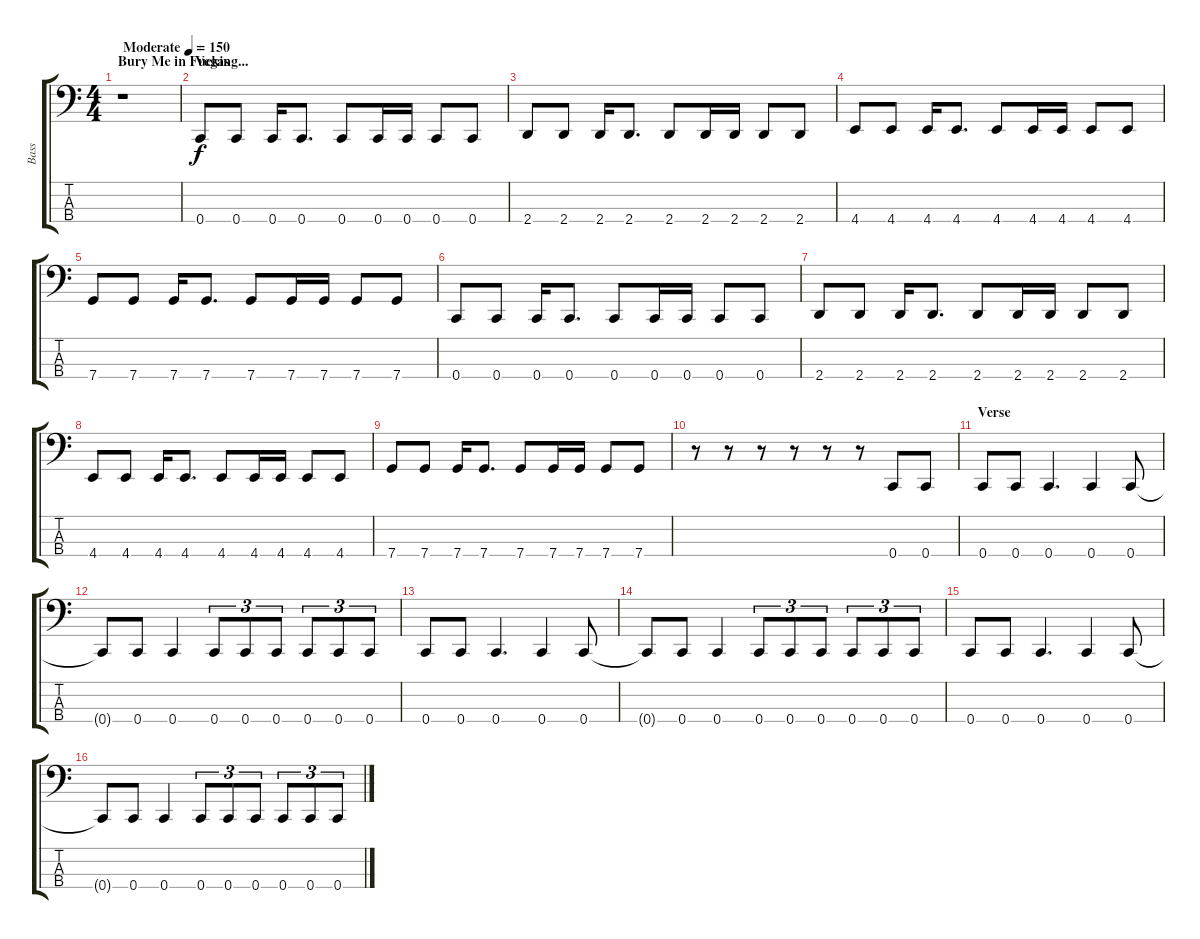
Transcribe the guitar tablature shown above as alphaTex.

\track ("Bass" "Bass") {instrument electricbassfinger}
\staff {score tabs}
\tuning (F2 C2 G1 C1) {hide}
\ts (4 4)
\section ("" "Bury Me in Fucking...")
\tempo (150 "Moderate")
\clef f4
\ks c
r.1{dy f instrument electricbassfinger} |
\section ("" "Vegas")
0.4.8 0.4.8 0.4.16 0.4.8{d} 0.4.8 0.4.16 0.4.16 0.4.8 0.4.8 |
2.4.8 2.4.8 2.4.16 2.4.8{d} 2.4.8 2.4.16 2.4.16 2.4.8 2.4.8 |
4.4.8 4.4.8 4.4.16 4.4.8{d} 4.4.8 4.4.16 4.4.16 4.4.8 4.4.8 |
7.4.8 7.4.8 7.4.16 7.4.8{d} 7.4.8 7.4.16 7.4.16 7.4.8 7.4.8 |
0.4.8 0.4.8 0.4.16 0.4.8{d} 0.4.8 0.4.16 0.4.16 0.4.8 0.4.8 |
2.4.8 2.4.8 2.4.16 2.4.8{d} 2.4.8 2.4.16 2.4.16 2.4.8 2.4.8 |
4.4.8 4.4.8 4.4.16 4.4.8{d} 4.4.8 4.4.16 4.4.16 4.4.8 4.4.8 |
7.4.8 7.4.8 7.4.16 7.4.8{d} 7.4.8 7.4.16 7.4.16 7.4.8 7.4.8 |
r.8 r.8 r.8 r.8 r.8 r.8 0.4.8 0.4.8 |
\section ("" "Verse")
0.4.8 0.4.8 0.4.4{d} 0.4.4 0.4.8 |
0.4{t}.8 0.4.8 0.4.4 0.4.8{tu (3 2)} 0.4.8{tu (3 2)} 0.4.8{tu (3 2)} 0.4.8{tu (3 2)} 0.4.8{tu (3 2)} 0.4.8{tu (3 2)} |
0.4.8 0.4.8 0.4.4{d} 0.4.4 0.4.8 |
0.4{t}.8 0.4.8 0.4.4 0.4.8{tu (3 2)} 0.4.8{tu (3 2)} 0.4.8{tu (3 2)} 0.4.8{tu (3 2)} 0.4.8{tu (3 2)} 0.4.8{tu (3 2)} |
0.4.8 0.4.8 0.4.4{d} 0.4.4 0.4.8 |
0.4{t}.8 0.4.8 0.4.4 0.4.8{tu (3 2)} 0.4.8{tu (3 2)} 0.4.8{tu (3 2)} 0.4.8{tu (3 2)} 0.4.8{tu (3 2)} 0.4.8{tu (3 2)}
